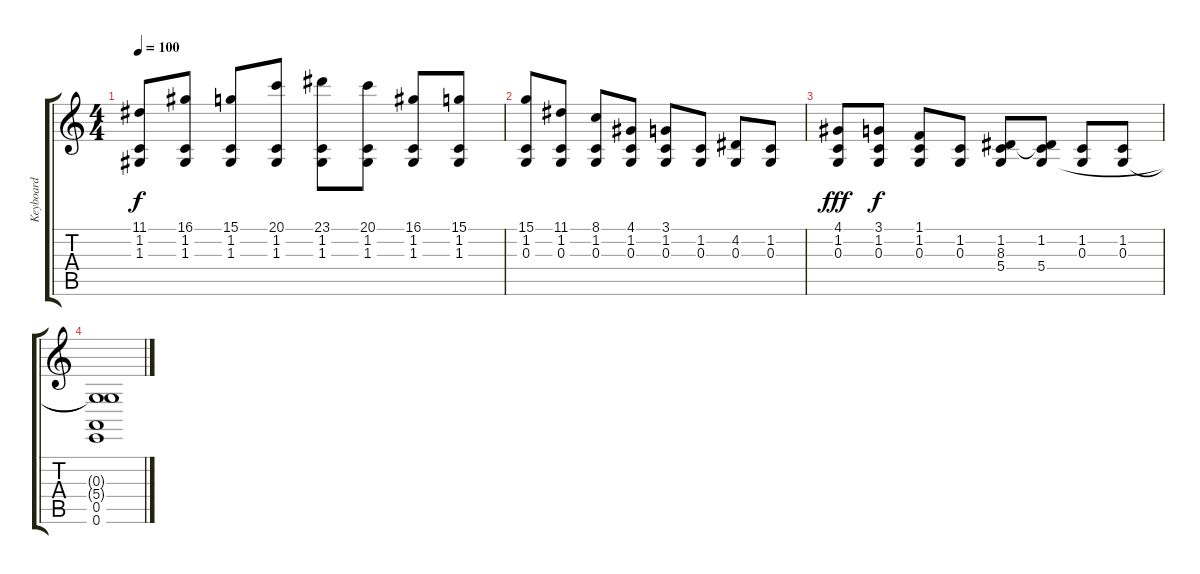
\track ("Keyboard" "Keyboard") {instrument drawbarorgan}
\staff {score tabs}
\tuning (E4 B3 G3 D3 A2 E2) {hide}
\ts (4 4)
\tempo 100
\clef g2
\ks c
(11.1 1.2 1.3).8{dy f} (16.1 1.2 1.3).8 (15.1 1.2 1.3).8 (20.1 1.2 1.3).8 (23.1 1.2 1.3).8 (20.1 1.2 1.3).8 (16.1 1.2 1.3).8 (15.1 1.2 1.3).8 |
(15.1 1.2 0.3).8 (11.1 1.2 0.3).8 (8.1 1.2 0.3).8 (4.1 1.2 0.3).8 (3.1 1.2 0.3).8 (1.2 0.3).8 (4.2 0.3).8 (1.2 0.3).8 |
(4.1 1.2 0.3).8{dy fff} (3.1 1.2 0.3).8{dy f} (1.1 1.2 0.3).8 (1.2 0.3).8 (1.2 8.3 5.4).8 (1.2 8.3{t} 5.4).8 (1.2 0.3).8 (1.2 0.3).8 |
(0.3{t} 5.4{t} 0.5 0.6).1
